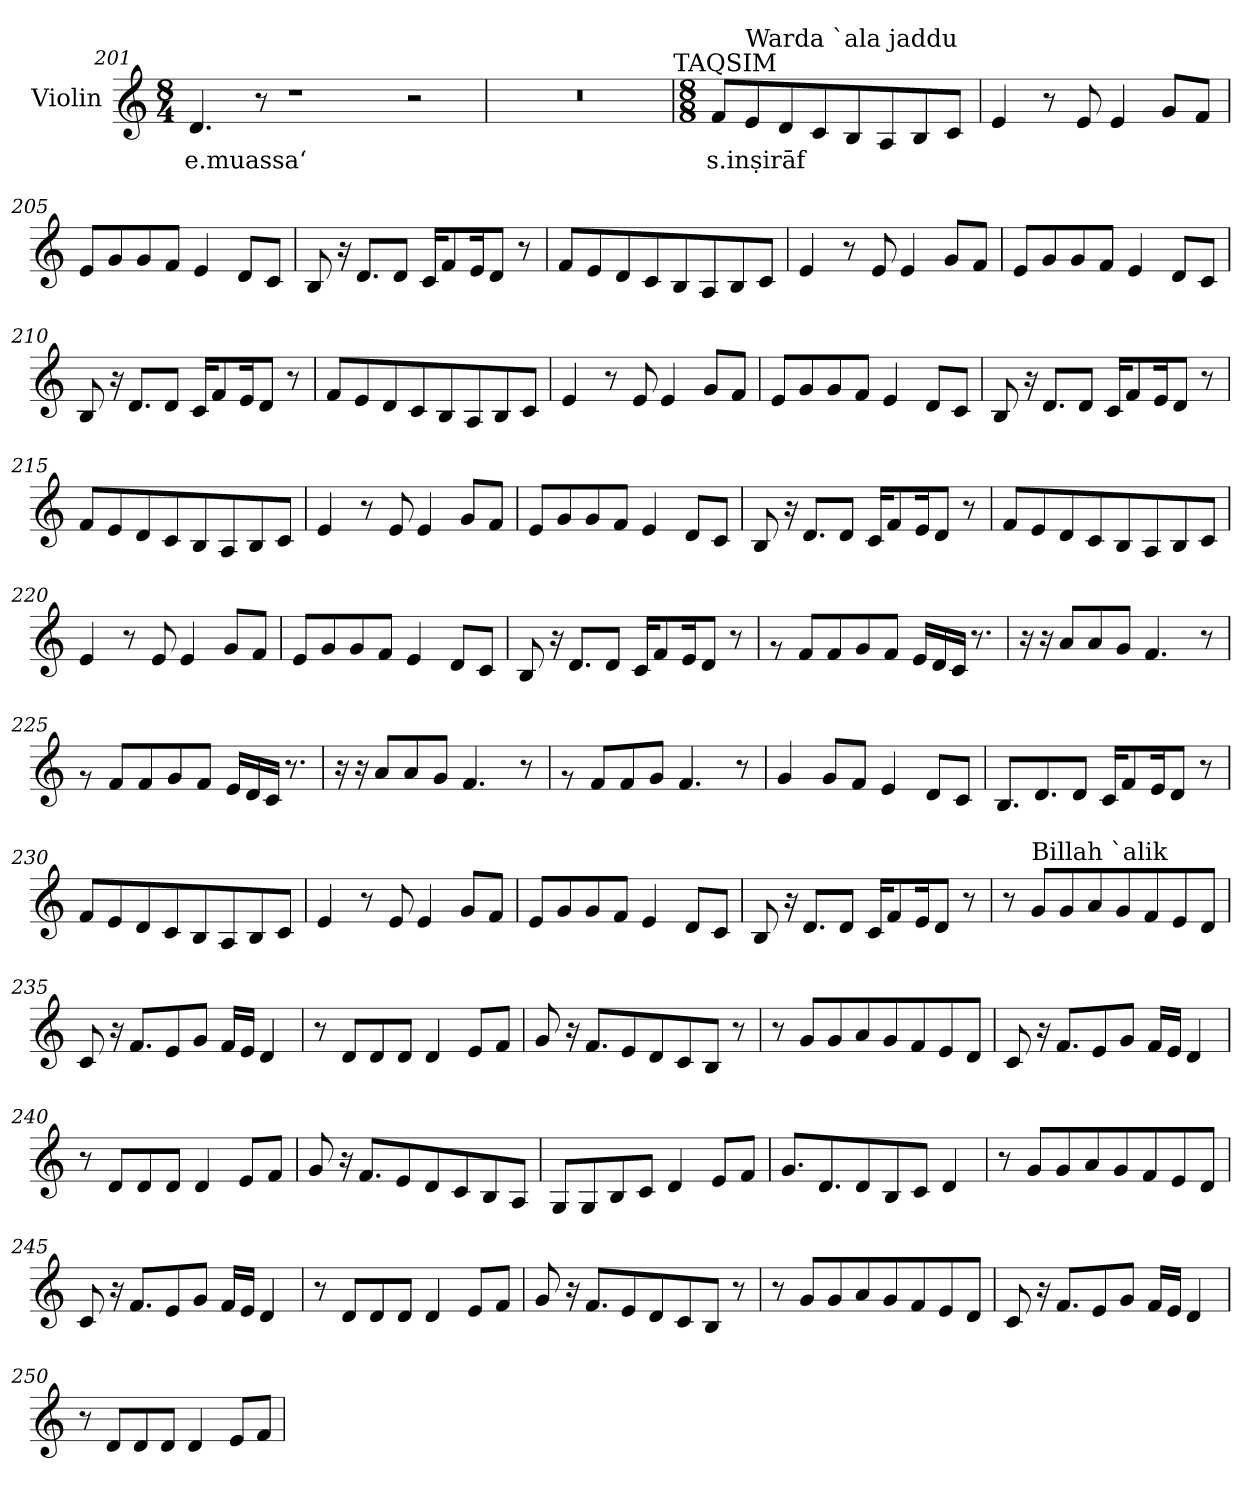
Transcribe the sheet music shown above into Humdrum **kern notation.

**kern	**text
*part1	*part1
*staff1	*staff1
*I"Violin	*
!!LO:PB:g=z
*clefG2	*
*k[]	*
*M8/4	*
=201	=201
!	!LO:LY:b
4.d/	e.muassa‘
8r	.
1r	.
2r	.
=202	=202
0r	.
!LO:TX:a:t=TAQSIM	!
=203	=203
*M8/8	*
*MM60	*
!	!LO:LY:b
8f/L	s.inṣirāf
!LO:TX:a:t=Warda `ala jaddu	!
8e/	.
8d/	.
8c/	.
8B/	.
8A/	.
8B/	.
8c/J	.
=204	=204
4e/	.
8r	.
8e/	.
4e/	.
8g/L	.
8f/J	.
!!LO:LB:g=z
=205	=205
8e/L	.
8g/	.
8g/	.
8f/J	.
4e/	.
8d/L	.
8c/J	.
=206	=206
8B/	.
16r	.
8.d/L	.
8d/J	.
16c/KL	.
8f/	.
16e/K	.
8d/J	.
8r	.
=207	=207
8f/L	.
8e/	.
8d/	.
8c/	.
8B/	.
8A/	.
8B/	.
8c/J	.
=208	=208
4e/	.
8r	.
8e/	.
4e/	.
8g/L	.
8f/J	.
!!LO:LB:g=z
=209	=209
8e/L	.
8g/	.
8g/	.
8f/J	.
4e/	.
8d/L	.
8c/J	.
=210	=210
8B/	.
16r	.
8.d/L	.
8d/J	.
16c/KL	.
8f/	.
16e/K	.
8d/J	.
8r	.
=211	=211
8f/L	.
8e/	.
8d/	.
8c/	.
8B/	.
8A/	.
8B/	.
8c/J	.
=212	=212
4e/	.
8r	.
8e/	.
4e/	.
8g/L	.
8f/J	.
!!LO:LB:g=z
=213	=213
8e/L	.
8g/	.
8g/	.
8f/J	.
4e/	.
8d/L	.
8c/J	.
=214	=214
8B/	.
16r	.
8.d/L	.
8d/J	.
16c/KL	.
8f/	.
16e/K	.
8d/J	.
8r	.
=215	=215
8f/L	.
8e/	.
8d/	.
8c/	.
8B/	.
8A/	.
8B/	.
8c/J	.
=216	=216
4e/	.
8r	.
8e/	.
4e/	.
8g/L	.
8f/J	.
!!LO:LB:g=z
=217	=217
8e/L	.
8g/	.
8g/	.
8f/J	.
4e/	.
8d/L	.
8c/J	.
=218	=218
8B/	.
16r	.
8.d/L	.
8d/J	.
16c/KL	.
8f/	.
16e/K	.
8d/J	.
8r	.
=219	=219
8f/L	.
8e/	.
8d/	.
8c/	.
8B/	.
8A/	.
8B/	.
8c/J	.
=220	=220
4e/	.
8r	.
8e/	.
4e/	.
8g/L	.
8f/J	.
!!LO:LB:g=z
=221	=221
8e/L	.
8g/	.
8g/	.
8f/J	.
4e/	.
8d/L	.
8c/J	.
=222	=222
8B/	.
16r	.
8.d/L	.
8d/J	.
16c/KL	.
8f/	.
16e/K	.
8d/J	.
8r	.
=223	=223
8rg	.
8f/L	.
8f/	.
8g/	.
8f/J	.
16e/LL	.
16d/	.
16c/JJ	.
8.r	.
=224	=224
16r	.
16r	.
8a/L	.
8a/	.
8g/J	.
4.f/	.
8r	.
!!LO:LB:g=z
=225	=225
8rg	.
8f/L	.
8f/	.
8g/	.
8f/J	.
16e/LL	.
16d/	.
16c/JJ	.
8.r	.
=226	=226
16r	.
16r	.
8a/L	.
8a/	.
8g/J	.
4.f/	.
8r	.
=227	=227
8rg	.
8f/L	.
8f/	.
8g/J	.
4.f/	.
8r	.
=228	=228
4g/	.
8g/L	.
8f/J	.
4e/	.
8d/L	.
8c/J	.
!!LO:LB:g=z
=229	=229
8.B/L	.
8.d/	.
8d/J	.
16c/KL	.
8f/	.
16e/K	.
8d/J	.
8r	.
=230	=230
8f/L	.
8e/	.
8d/	.
8c/	.
8B/	.
8A/	.
8B/	.
8c/J	.
=231	=231
4e/	.
8r	.
8e/	.
4e/	.
8g/L	.
8f/J	.
=232	=232
8e/L	.
8g/	.
8g/	.
8f/J	.
4e/	.
8d/L	.
8c/J	.
!!LO:PB:g=z
=233	=233
8B/	.
16r	.
8.d/L	.
8d/J	.
16c/KL	.
8f/	.
16e/K	.
8d/J	.
8r	.
=234	=234
8r	.
!LO:TX:a:t=Billah `alik	!
8g/L	.
8g/	.
8a/	.
8g/	.
8f/	.
8e/	.
8d/J	.
=235	=235
8c/	.
16r	.
8.f/L	.
8e/	.
8g/J	.
16f/LL	.
16e/JJ	.
4d/	.
=236	=236
8r	.
8d/L	.
8d/	.
8d/J	.
4d/	.
8e/L	.
8f/J	.
!!LO:LB:g=z
=237	=237
8g/	.
16r	.
8.f/L	.
8e/	.
8d/	.
8c/	.
8B/J	.
8r	.
=238	=238
8r	.
8g/L	.
8g/	.
8a/	.
8g/	.
8f/	.
8e/	.
8d/J	.
=239	=239
8c/	.
16r	.
8.f/L	.
8e/	.
8g/J	.
16f/LL	.
16e/JJ	.
4d/	.
=240	=240
8r	.
8d/L	.
8d/	.
8d/J	.
4d/	.
8e/L	.
8f/J	.
!!LO:LB:g=z
=241	=241
8g/	.
16r	.
8.f/L	.
8e/	.
8d/	.
8c/	.
8B/	.
8A/J	.
=242	=242
8G/L	.
8G/	.
8B/	.
8c/J	.
4d/	.
8e/L	.
8f/J	.
=243	=243
8.g/L	.
8.d/	.
8d/	.
8B/	.
8c/J	.
4d/	.
=244	=244
8r	.
8g/L	.
8g/	.
8a/	.
8g/	.
8f/	.
8e/	.
8d/J	.
!!LO:LB:g=z
=245	=245
8c/	.
16r	.
8.f/L	.
8e/	.
8g/J	.
16f/LL	.
16e/JJ	.
4d/	.
=246	=246
8r	.
8d/L	.
8d/	.
8d/J	.
4d/	.
8e/L	.
8f/J	.
=247	=247
8g/	.
16r	.
8.f/L	.
8e/	.
8d/	.
8c/	.
8B/J	.
8r	.
=248	=248
8r	.
8g/L	.
8g/	.
8a/	.
8g/	.
8f/	.
8e/	.
8d/J	.
!!LO:LB:g=z
=249	=249
8c/	.
16r	.
8.f/L	.
8e/	.
8g/J	.
16f/LL	.
16e/JJ	.
4d/	.
=250	=250
8r	.
8d/L	.
8d/	.
8d/J	.
4d/	.
8e/L	.
8f/J	.
=	=
*-	*-
